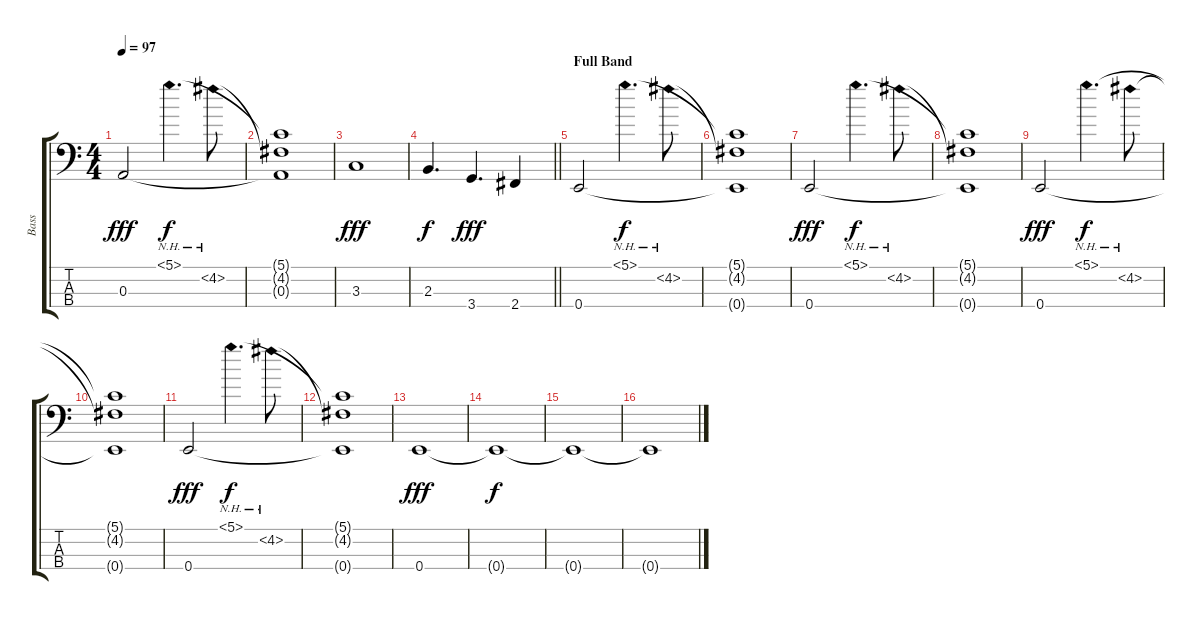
\track ("Bass" "Bass") {instrument electricbassfinger}
\staff {score tabs}
\tuning (G2 D2 A1 E1) {hide}
\ts (4 4)
\tempo 97
\clef f4
\ks c
0.3.2{dy fff} 5.1{nh}.4{d dy f} 4.2{nh}.8 |
(5.1{t} 4.2{t} 0.3{t}).1 |
3.3.1{dy fff} |
\barLineRight lightlight
2.3.4{d dy f} 3.4.4{d dy fff} 2.4.4 |
\section ("" "Full Band")
0.4.2 5.1{nh}.4{d dy f} 4.2{nh}.8 |
(5.1{t} 4.2{t} 0.4{t}).1 |
0.4.2{dy fff} 5.1{nh}.4{d dy f} 4.2{nh}.8 |
(5.1{t} 4.2{t} 0.4{t}).1 |
0.4.2{dy fff} 5.1{nh}.4{d dy f} 4.2{nh}.8 |
(5.1{t} 4.2{t} 0.4{t}).1 |
0.4.2{dy fff} 5.1{nh}.4{d dy f} 4.2{nh}.8 |
(5.1{t} 4.2{t} 0.4{t}).1 |
0.4.1{dy fff} |
0.4{t}.1{dy f} |
0.4{t}.1 |
0.4{t}.1
